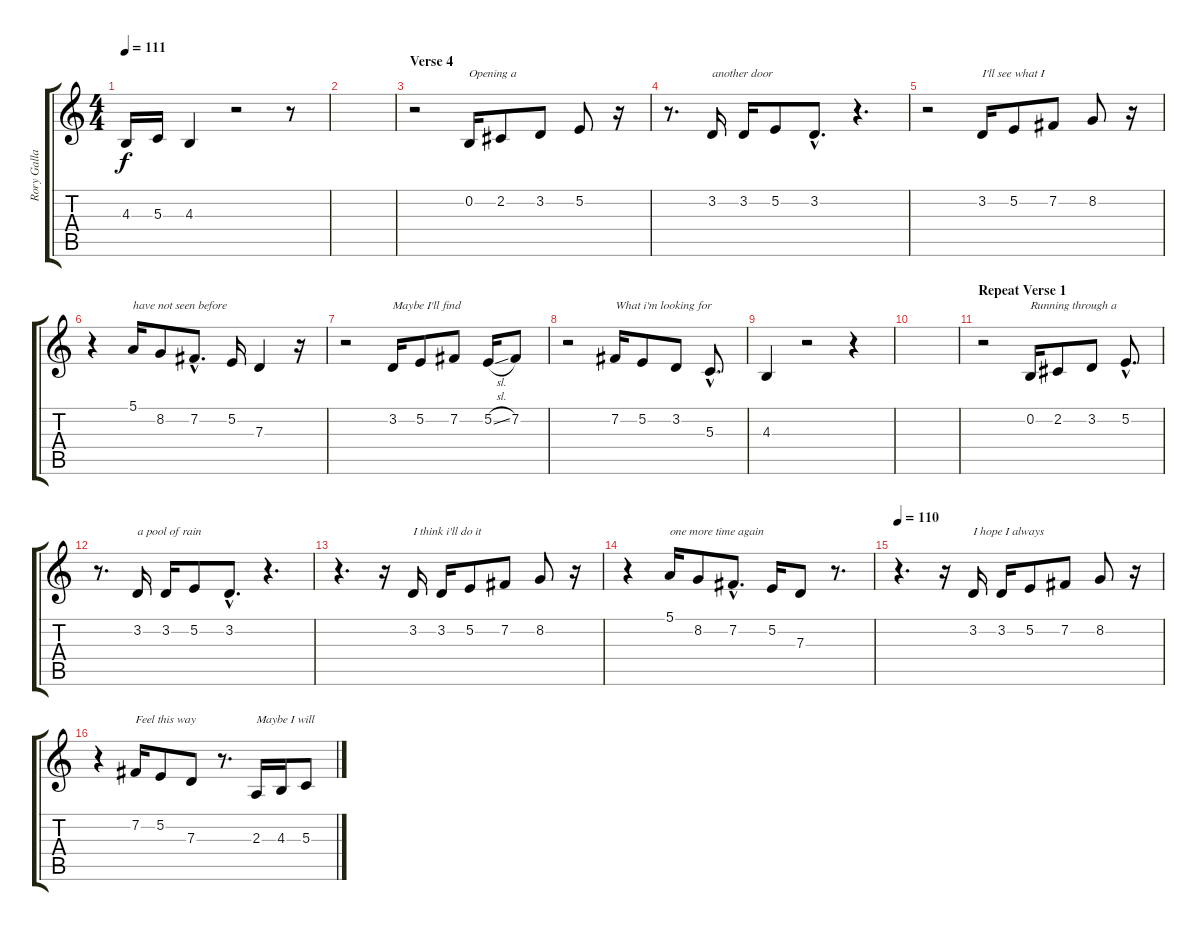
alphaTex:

\track ("Rory Gallagher Vocals" "Rory Galla") {instrument violin}
\staff {score tabs}
\tuning (E4 B3 G3 D3 A2 E2) {hide}
\ts (4 4)
\tempo 111
\clef g2
\ks c
4.3.16{dy f} 5.3.16 4.3.4 r.2 r.8 |
|
\section ("" "Verse 4")
r.2 0.2.16{txt "Opening a"} 2.2.8 3.2.8 5.2.8 r.16 |
r.8{d} 3.2.16{txt "another door"} 3.2.16 5.2.8 3.2{hac}.8{d} r.4{d} |
r.2 3.2.16{txt "I'll see what I"} 5.2.8 7.2.8 8.2.8 r.16 |
r.4 5.1.16{txt "have not seen before"} 8.2.8 7.2{hac}.8{d} 5.2.16 7.3.4 r.16 |
r.2 3.2.16{txt "Maybe I'll find"} 5.2.8 7.2.8 5.2{sl}.16 7.2.8 |
r.2 7.2.16{txt "What i'm looking for"} 5.2.8 3.2.8 5.3{hac}.8{d} |
4.3.4 r.2 r.4 |
|
\section ("" "Repeat Verse 1")
r.2 0.2.16{txt "Running through a"} 2.2.8 3.2.8 5.2{hac}.8{d} |
r.8{d} 3.2.16{txt "a pool of rain"} 3.2.16 5.2.8 3.2{hac}.8{d} r.4{d} |
r.4{d} r.16 3.2.16{txt "I think i'll do it"} 3.2.16 5.2.8 7.2.8 8.2.8 r.16 |
r.4 5.1.16{txt "one more time again"} 8.2.8 7.2{hac}.8{d} 5.2.16 7.3.8 r.8{d} |
\tempo 110
r.4{d} r.16 3.2.16{txt "I hope I always"} 3.2.16 5.2.8 7.2.8 8.2.8 r.16 |
r.4 7.2.16{txt "Feel this way"} 5.2.8 7.3.8 r.8{d} 2.3.16{txt "Maybe I will"} 4.3.16 5.3.8
